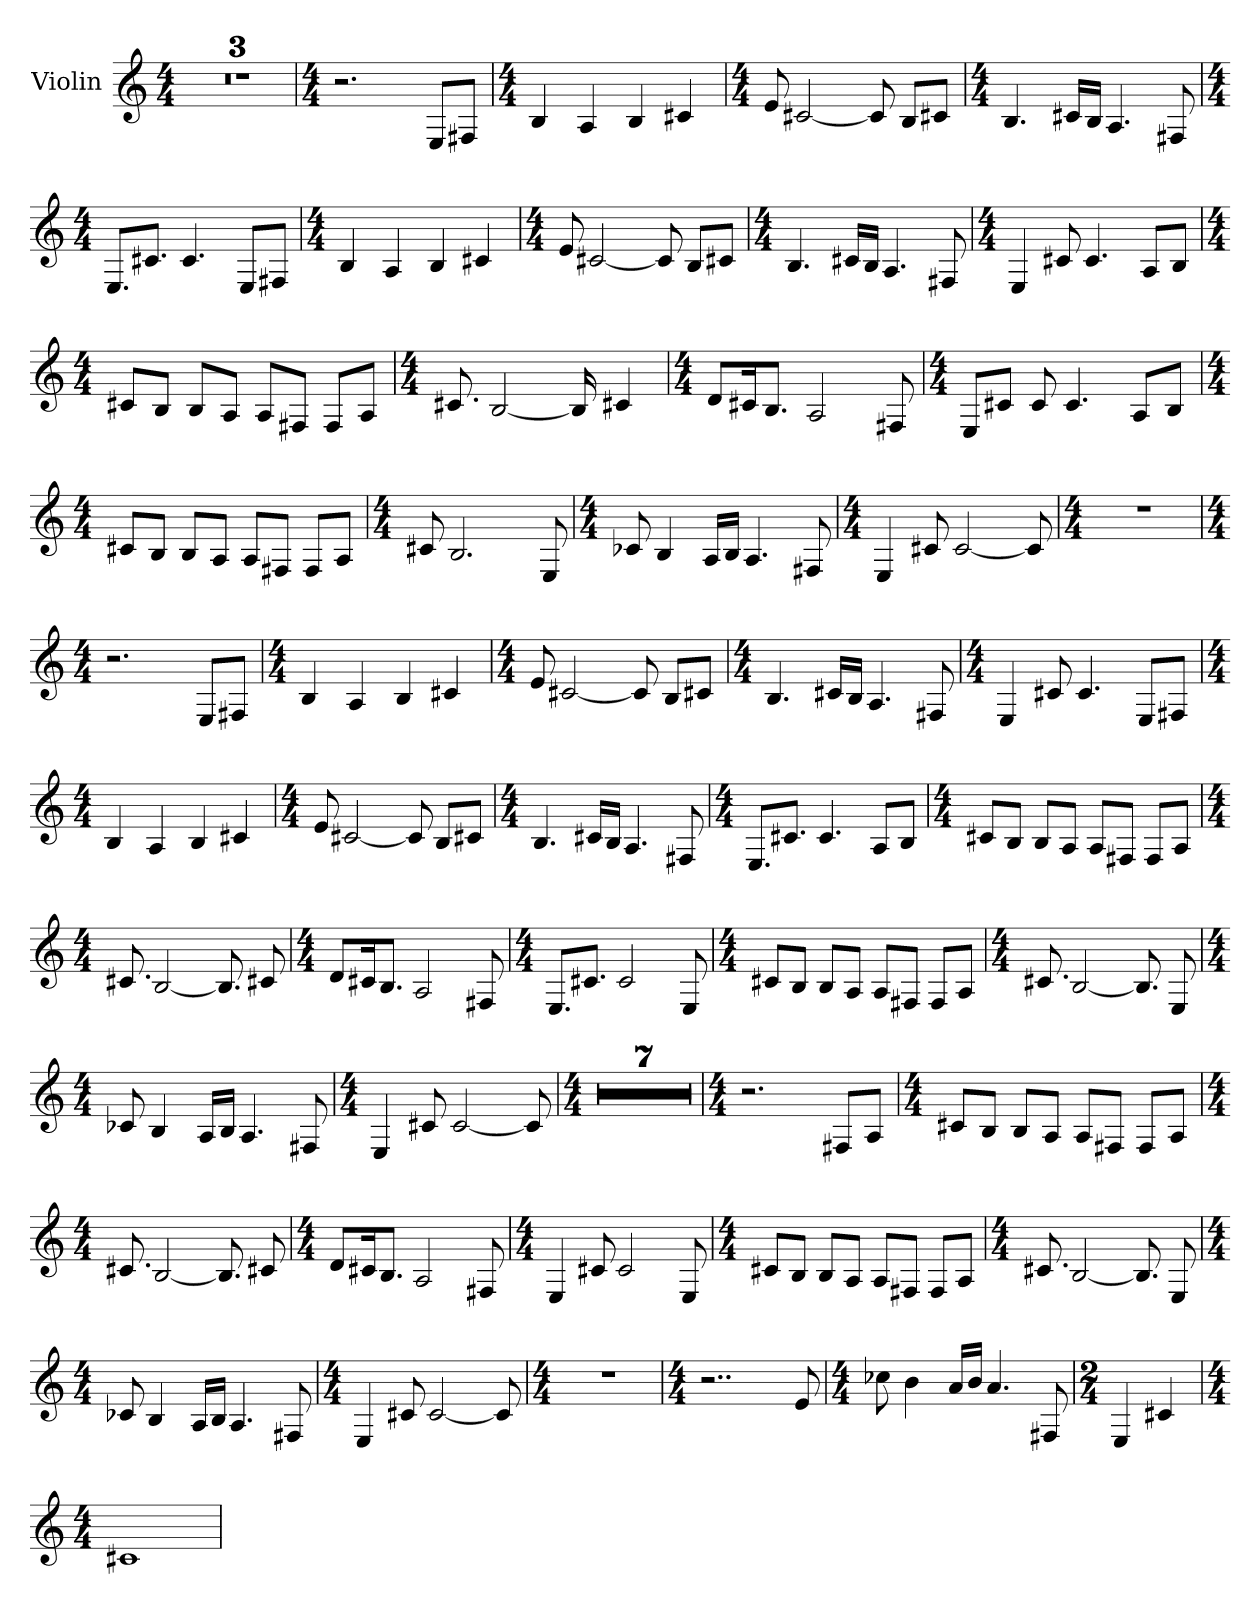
**kern
*part1
*staff1
*I"Violin
*I'Vln
*M4/4
=
1r
=
*M4/4
1r
=
*M4/4
1r
=
*M4/4
2.r
8EL
8F#XJ
=
*M4/4
4B
4A
4B
4c#X
=
*M4/4
8e
[2c#X
8c#]
8BL
8c#XJ
=
*M4/4
4.B
16c#XLL
16BJJ
4.A
8F#X
=
*M4/4
8.EL
8.c#XJ
4.c#
8EL
8F#XJ
=
*M4/4
4B
4A
4B
4c#X
=
*M4/4
8e
[2c#X
8c#]
8BL
8c#XJ
=
*M4/4
4.B
16c#XLL
16BJJ
4.A
8F#X
=
*M4/4
4E
8c#X
4.c#
8AL
8BJ
=
*M4/4
8c#XL
8BJ
8BL
8AJ
8AL
8F#XJ
8F#L
8AJ
=
*M4/4
8.c#X
[2B
16B]
4c#X
=
*M4/4
8dL
16c#XK
8.BJ
2A
8F#X
=
*M4/4
8EL
8c#XJ
8c#
4.c#
8AL
8BJ
=
*M4/4
8c#XL
8BJ
8BL
8AJ
8AL
8F#XJ
8F#L
8AJ
=
*M4/4
8c#X
2.B
8E
=
*M4/4
8c-X
4B
16ALL
16BJJ
4.A
8F#X
=
*M4/4
4E
8c#X
[2c#
8c#]
=
*M4/4
1r
=
*M4/4
2.r
8EL
8F#XJ
=
*M4/4
4B
4A
4B
4c#X
=
*M4/4
8e
[2c#X
8c#]
8BL
8c#XJ
=
*M4/4
4.B
16c#XLL
16BJJ
4.A
8F#X
=
*M4/4
4E
8c#X
4.c#
8EL
8F#XJ
=
*M4/4
4B
4A
4B
4c#X
=
*M4/4
8e
[2c#X
8c#]
8BL
8c#XJ
=
*M4/4
4.B
16c#XLL
16BJJ
4.A
8F#X
=
*M4/4
8.EL
8.c#XJ
4.c#
8AL
8BJ
=
*M4/4
8c#XL
8BJ
8BL
8AJ
8AL
8F#XJ
8F#L
8AJ
=
*M4/4
8.c#X
[2B
8.B]
8c#X
=
*M4/4
8dL
16c#XK
8.BJ
2A
8F#X
=
*M4/4
8.EL
8.c#XJ
2c#
8E
=
*M4/4
8c#XL
8BJ
8BL
8AJ
8AL
8F#XJ
8F#L
8AJ
=
*M4/4
8.c#X
[2B
8.B]
8E
=
*M4/4
8c-X
4B
16ALL
16BJJ
4.A
8F#X
=
*M4/4
4E
8c#X
[2c#
8c#]
=
*M4/4
1r
=
*M4/4
1r
=
*M4/4
1r
=
*M4/4
1r
=
*M4/4
1r
=
*M4/4
1r
=
*M4/4
1r
=
*M4/4
2.r
8F#XL
8AJ
=
*M4/4
8c#XL
8BJ
8BL
8AJ
8AL
8F#XJ
8F#L
8AJ
=
*M4/4
8.c#X
[2B
8.B]
8c#X
=
*M4/4
8dL
16c#XK
8.BJ
2A
8F#X
=
*M4/4
4E
8c#X
2c#
8E
=
*M4/4
8c#XL
8BJ
8BL
8AJ
8AL
8F#XJ
8F#L
8AJ
=
*M4/4
8.c#X
[2B
8.B]
8E
=
*M4/4
8c-X
4B
16ALL
16BJJ
4.A
8F#X
=
*M4/4
4E
8c#X
[2c#
8c#]
=
*M4/4
1r
=
*M4/4
2..r
8e
=
*M4/4
8cc-X
4b
16aLL
16bJJ
4.a
8F#X
=
*M2/4
4E
4c#X
=
*M4/4
1c#X
=
*-
